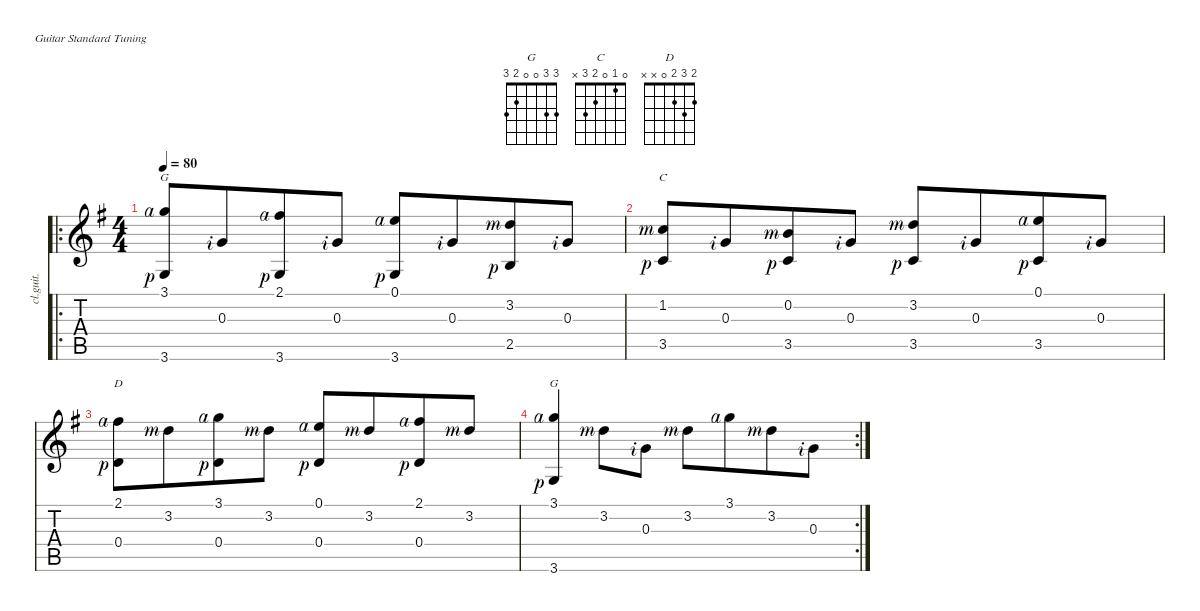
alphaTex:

\defaultSystemsLayout 4
\hideDynamics
\bracketExtendMode nobrackets
\track ("Classical Guitar" "cl.guit.") {defaultSystemsLayout 4 instrument electricguitarclean}
\staff {score tabs}
\tuning (E4 B3 G3 D3 A2 E2)
\chord ("G" 3 3 0 0 2 3) {showfingering false}
\chord ("C" 0 1 0 2 3 x) {showfingering false}
\chord ("D" 2 3 2 0 x x) {showfingering false}
\ro
\ts (4 4)
\beaming (8 4 4)
\tempo 80
\clef g2
\ks g
(3.6{rf 1 acc forcenatural} 3.1{rf 4 acc forcenatural}).8{ch "G" dy mf instrument electricguitarclean beam Up} 0.3{rf 2 acc forcenatural}.8{beam Up} (3.6{rf 1 acc forcenatural} 2.1{rf 4 acc #}).8{beam Up} 0.3{rf 2 acc forcenatural}.8{beam Up} (0.1{rf 4 acc forcenatural} 3.6{rf 1 acc forcenatural}).8{beam Up} 0.3{rf 2 acc forcenatural}.8{beam Up} (3.2{rf 3 acc forcenatural} 2.5{rf 1 acc forcenatural}).8{beam Up} 0.3{rf 2 acc forcenatural}.8{beam Up} |
(3.5{rf 1 acc forcenatural} 1.2{rf 3 acc forcenatural}).8{ch "C" beam Up} 0.3{rf 2 acc forcenatural}.8{beam Up} (0.2{rf 3 acc forcenatural} 3.5{rf 1 acc forcenatural}).8{beam Up} 0.3{rf 2 acc forcenatural}.8{beam Up} (3.2{rf 3 acc forcenatural} 3.5{rf 1 acc forcenatural}).8{beam Up} 0.3{rf 2 acc forcenatural}.8{beam Up} (0.1{rf 4 acc forcenatural} 3.5{rf 1 acc forcenatural}).8{beam Up} 0.3{rf 2 acc forcenatural}.8{beam Up} |
(0.4{rf 1 acc forcenatural} 2.1{rf 4 acc #}).8{ch "D" beam Down} 3.2{rf 3 acc forcenatural}.8{beam Down} (3.1{rf 4 acc forcenatural} 0.4{rf 1 acc forcenatural}).8{beam Down} 3.2{rf 3 acc forcenatural}.8{beam Down} (0.1{rf 4 acc forcenatural} 0.4{rf 1 acc forcenatural}).8{beam Up} 3.2{rf 3 acc forcenatural}.8{beam Up} (2.1{rf 4 acc #} 0.4{rf 1 acc forcenatural}).8{beam Up} 3.2{rf 3 acc forcenatural}.8{beam Up} |
\rc 2
(3.6{rf 1 acc forcenatural} 3.1{rf 4 acc forcenatural}).4{ch "G" beam Up} 3.2{rf 3 acc forcenatural}.8{beam Down} 0.3{rf 2 acc forcenatural}.8{beam Down} 3.2{rf 3 acc forcenatural}.8{beam Down} 3.1{rf 4 acc forcenatural}.8{beam Down} 3.2{rf 3 acc forcenatural}.8{beam Down} 0.3{rf 2 acc forcenatural}.8{beam Down}
